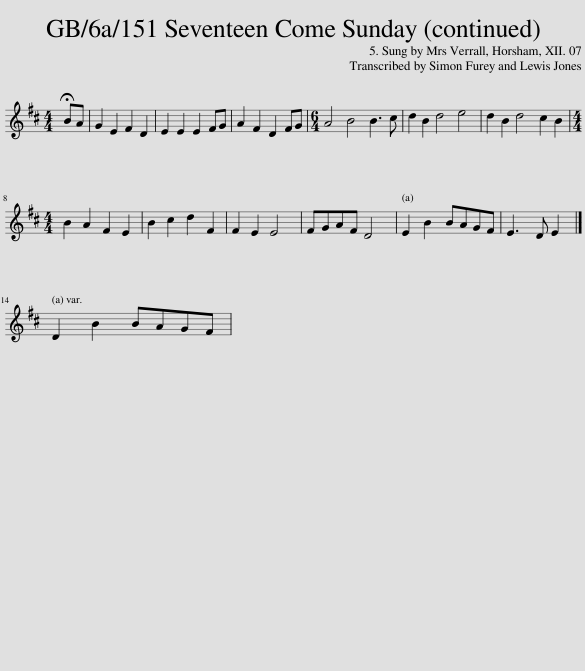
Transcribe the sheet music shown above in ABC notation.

X:1
L:1/8
M:4/4
I:linebreak $
K:D
V:1 treble
V:1
 !fermata!BA | G2 E2 F2 D2 | E2 E2 E2 FG | A2 F2 D2 FG |[M:6/4] A4 B4 B3 c | %5
 d2 B2 d4 e4 | d2 B2 d4 c2 B2 |$[M:4/4] B2 A2 F2 E2 | B2 c2 d2 F2 | F2 E2 E4 | %10
 FGAF D4 | E2 B2 BAGF | E3 D E2 |]$ D2 B2 BAGF | %14
